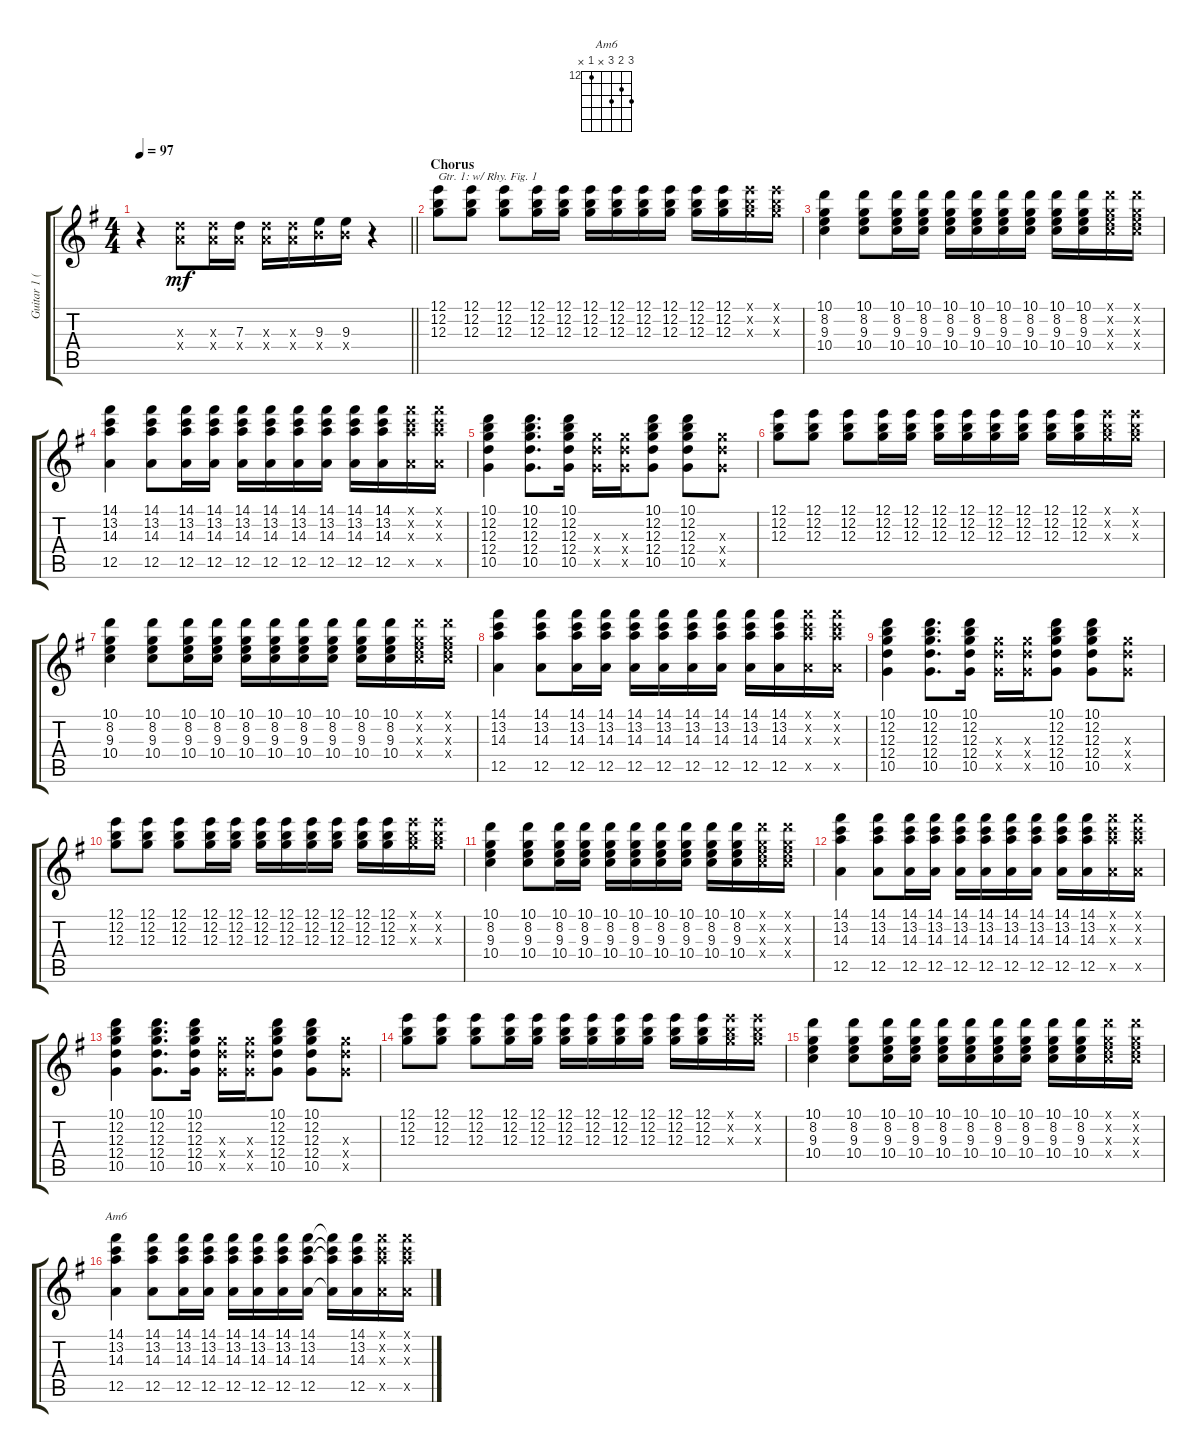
\track ("Guitar 1 (slight dist.)" "Guitar 1 (") {instrument distortionguitar}
\staff {score tabs}
\tuning (E4 B3 G3 D3 A2 E2) {hide}
\chord ("Am6" 14 13 14 x 12 x) {firstfret 12}
\ts (4 4)
\tempo 97
\clef g2
\barLineRight lightlight
\ks eminor
r.4{dy mf} (7.3{x} 7.4{x}).8 (7.3{x} 7.4{x}).16 (7.3 7.4{x}).16 (7.3{x} 7.4{x}).16 (7.3{x} 7.4{x}).16 (9.3 9.4{x}).16 (9.3 9.4{x}).16 r.4 |
\section ("" "Chorus")
(12.1 12.2 12.3).8{txt "Gtr. 1: w/ Rhy. Fig. 1"} (12.1 12.2 12.3).8 (12.1 12.2 12.3).8 (12.1 12.2 12.3).16 (12.1 12.2 12.3).16 (12.1 12.2 12.3).16 (12.1 12.2 12.3).16 (12.1 12.2 12.3).16 (12.1 12.2 12.3).16 (12.1 12.2 12.3).16 (12.1 12.2 12.3).16 (12.1{x} 12.2{x} 12.3{x}).16 (12.1{x} 12.2{x} 12.3{x}).16 |
(10.1 8.2 9.3 10.4).4 (10.1 8.2 9.3 10.4).8 (10.1 8.2 9.3 10.4).16 (10.1 8.2 9.3 10.4).16 (10.1 8.2 9.3 10.4).16 (10.1 8.2 9.3 10.4).16 (10.1 8.2 9.3 10.4).16 (10.1 8.2 9.3 10.4).16 (10.1 8.2 9.3 10.4).16 (10.1 8.2 9.3 10.4).16 (10.1{x} 8.2{x} 9.3{x} 10.4{x}).16 (10.1{x} 8.2{x} 9.3{x} 10.4{x}).16 |
(14.1 13.2 14.3 12.5).4 (14.1 13.2 14.3 12.5).8 (14.1 13.2 14.3 12.5).16 (14.1 13.2 14.3 12.5).16 (14.1 13.2 14.3 12.5).16 (14.1 13.2 14.3 12.5).16 (14.1 13.2 14.3 12.5).16 (14.1 13.2 14.3 12.5).16 (14.1 13.2 14.3 12.5).16 (14.1 13.2 14.3 12.5).16 (14.1{x} 13.2{x} 14.3{x} 12.5{x}).16 (14.1{x} 13.2{x} 14.3{x} 12.5{x}).16 |
(10.1 12.2 12.3 12.4 10.5).4 (10.1 12.2 12.3 12.4 10.5).8{d} (10.1 12.2 12.3 12.4 10.5).16 (12.3{x} 12.4{x} 10.5{x}).16 (12.3{x} 12.4{x} 10.5{x}).16 (10.1 12.2 12.3 12.4 10.5).8 (10.1 12.2 12.3 12.4 10.5).8 (12.3{x} 12.4{x} 10.5{x}).8 |
(12.1 12.2 12.3).8 (12.1 12.2 12.3).8 (12.1 12.2 12.3).8 (12.1 12.2 12.3).16 (12.1 12.2 12.3).16 (12.1 12.2 12.3).16 (12.1 12.2 12.3).16 (12.1 12.2 12.3).16 (12.1 12.2 12.3).16 (12.1 12.2 12.3).16 (12.1 12.2 12.3).16 (12.1{x} 12.2{x} 12.3{x}).16 (12.1{x} 12.2{x} 12.3{x}).16 |
(10.1 8.2 9.3 10.4).4 (10.1 8.2 9.3 10.4).8 (10.1 8.2 9.3 10.4).16 (10.1 8.2 9.3 10.4).16 (10.1 8.2 9.3 10.4).16 (10.1 8.2 9.3 10.4).16 (10.1 8.2 9.3 10.4).16 (10.1 8.2 9.3 10.4).16 (10.1 8.2 9.3 10.4).16 (10.1 8.2 9.3 10.4).16 (10.1{x} 8.2{x} 9.3{x} 10.4{x}).16 (10.1{x} 8.2{x} 9.3{x} 10.4{x}).16 |
(14.1 13.2 14.3 12.5).4 (14.1 13.2 14.3 12.5).8 (14.1 13.2 14.3 12.5).16 (14.1 13.2 14.3 12.5).16 (14.1 13.2 14.3 12.5).16 (14.1 13.2 14.3 12.5).16 (14.1 13.2 14.3 12.5).16 (14.1 13.2 14.3 12.5).16 (14.1 13.2 14.3 12.5).16 (14.1 13.2 14.3 12.5).16 (14.1{x} 13.2{x} 14.3{x} 12.5{x}).16 (14.1{x} 13.2{x} 14.3{x} 12.5{x}).16 |
(10.1 12.2 12.3 12.4 10.5).4 (10.1 12.2 12.3 12.4 10.5).8{d} (10.1 12.2 12.3 12.4 10.5).16 (12.3{x} 12.4{x} 10.5{x}).16 (12.3{x} 12.4{x} 10.5{x}).16 (10.1 12.2 12.3 12.4 10.5).8 (10.1 12.2 12.3 12.4 10.5).8 (12.3{x} 12.4{x} 10.5{x}).8 |
(12.1 12.2 12.3).8 (12.1 12.2 12.3).8 (12.1 12.2 12.3).8 (12.1 12.2 12.3).16 (12.1 12.2 12.3).16 (12.1 12.2 12.3).16 (12.1 12.2 12.3).16 (12.1 12.2 12.3).16 (12.1 12.2 12.3).16 (12.1 12.2 12.3).16 (12.1 12.2 12.3).16 (12.1{x} 12.2{x} 12.3{x}).16 (12.1{x} 12.2{x} 12.3{x}).16 |
(10.1 8.2 9.3 10.4).4 (10.1 8.2 9.3 10.4).8 (10.1 8.2 9.3 10.4).16 (10.1 8.2 9.3 10.4).16 (10.1 8.2 9.3 10.4).16 (10.1 8.2 9.3 10.4).16 (10.1 8.2 9.3 10.4).16 (10.1 8.2 9.3 10.4).16 (10.1 8.2 9.3 10.4).16 (10.1 8.2 9.3 10.4).16 (10.1{x} 8.2{x} 9.3{x} 10.4{x}).16 (10.1{x} 8.2{x} 9.3{x} 10.4{x}).16 |
(14.1 13.2 14.3 12.5).4 (14.1 13.2 14.3 12.5).8 (14.1 13.2 14.3 12.5).16 (14.1 13.2 14.3 12.5).16 (14.1 13.2 14.3 12.5).16 (14.1 13.2 14.3 12.5).16 (14.1 13.2 14.3 12.5).16 (14.1 13.2 14.3 12.5).16 (14.1 13.2 14.3 12.5).16 (14.1 13.2 14.3 12.5).16 (14.1{x} 13.2{x} 14.3{x} 12.5{x}).16 (14.1{x} 13.2{x} 14.3{x} 12.5{x}).16 |
(10.1 12.2 12.3 12.4 10.5).4 (10.1 12.2 12.3 12.4 10.5).8{d} (10.1 12.2 12.3 12.4 10.5).16 (12.3{x} 12.4{x} 10.5{x}).16 (12.3{x} 12.4{x} 10.5{x}).16 (10.1 12.2 12.3 12.4 10.5).8 (10.1 12.2 12.3 12.4 10.5).8 (12.3{x} 12.4{x} 10.5{x}).8 |
(12.1 12.2 12.3).8 (12.1 12.2 12.3).8 (12.1 12.2 12.3).8 (12.1 12.2 12.3).16 (12.1 12.2 12.3).16 (12.1 12.2 12.3).16 (12.1 12.2 12.3).16 (12.1 12.2 12.3).16 (12.1 12.2 12.3).16 (12.1 12.2 12.3).16 (12.1 12.2 12.3).16 (12.1{x} 12.2{x} 12.3{x}).16 (12.1{x} 12.2{x} 12.3{x}).16 |
(10.1 8.2 9.3 10.4).4 (10.1 8.2 9.3 10.4).8 (10.1 8.2 9.3 10.4).16 (10.1 8.2 9.3 10.4).16 (10.1 8.2 9.3 10.4).16 (10.1 8.2 9.3 10.4).16 (10.1 8.2 9.3 10.4).16 (10.1 8.2 9.3 10.4).16 (10.1 8.2 9.3 10.4).16 (10.1 8.2 9.3 10.4).16 (10.1{x} 8.2{x} 9.3{x} 10.4{x}).16 (10.1{x} 8.2{x} 9.3{x} 10.4{x}).16 |
(14.1 13.2 14.3 12.5).4{ch "Am6"} (14.1 13.2 14.3 12.5).8 (14.1 13.2 14.3 12.5).16 (14.1 13.2 14.3 12.5).16 (14.1 13.2 14.3 12.5).16 (14.1 13.2 14.3 12.5).16 (14.1 13.2 14.3 12.5).16 (14.1 13.2 14.3 12.5).16 (14.1{t} 13.2{t} 14.3{t} 12.5{t}).16 (14.1 13.2 14.3 12.5).16 (14.1{x} 13.2{x} 14.3{x} 12.5{x}).16 (14.1{x} 13.2{x} 14.3{x} 12.5{x}).16
